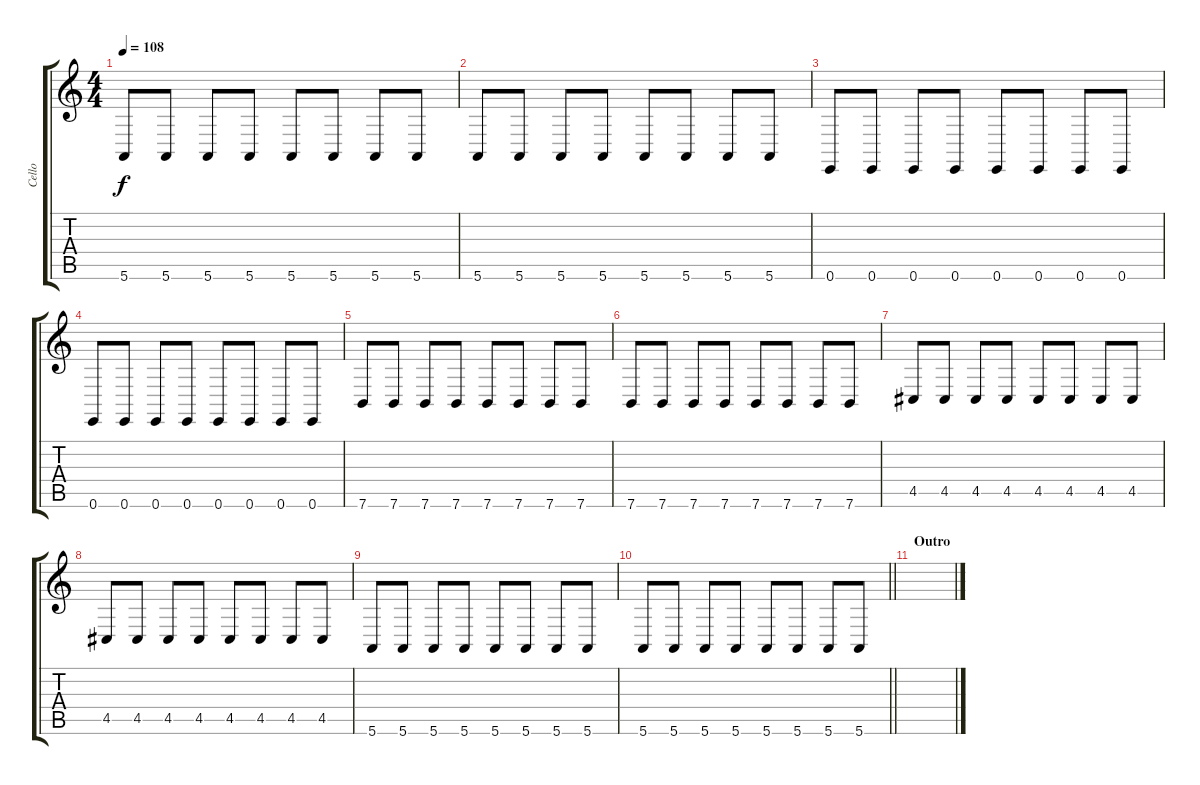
\track ("Cello" "Cello") {instrument violin}
\staff {score tabs}
\tuning (E4 B3 G3 D3 A2 E2) {hide}
\ts (4 4)
\tempo 108
\clef g2
\ks c
5.6.8{dy f} 5.6.8 5.6.8 5.6.8 5.6.8 5.6.8 5.6.8 5.6.8 |
5.6.8 5.6.8 5.6.8 5.6.8 5.6.8 5.6.8 5.6.8 5.6.8 |
0.6.8 0.6.8 0.6.8 0.6.8 0.6.8 0.6.8 0.6.8 0.6.8 |
0.6.8 0.6.8 0.6.8 0.6.8 0.6.8 0.6.8 0.6.8 0.6.8 |
7.6.8 7.6.8 7.6.8 7.6.8 7.6.8 7.6.8 7.6.8 7.6.8 |
7.6.8 7.6.8 7.6.8 7.6.8 7.6.8 7.6.8 7.6.8 7.6.8 |
4.5.8 4.5.8 4.5.8 4.5.8 4.5.8 4.5.8 4.5.8 4.5.8 |
4.5.8 4.5.8 4.5.8 4.5.8 4.5.8 4.5.8 4.5.8 4.5.8 |
5.6.8 5.6.8 5.6.8 5.6.8 5.6.8 5.6.8 5.6.8 5.6.8 |
\barLineRight lightlight
5.6.8 5.6.8 5.6.8 5.6.8 5.6.8 5.6.8 5.6.8 5.6.8 |
\section ("" "Outro")
